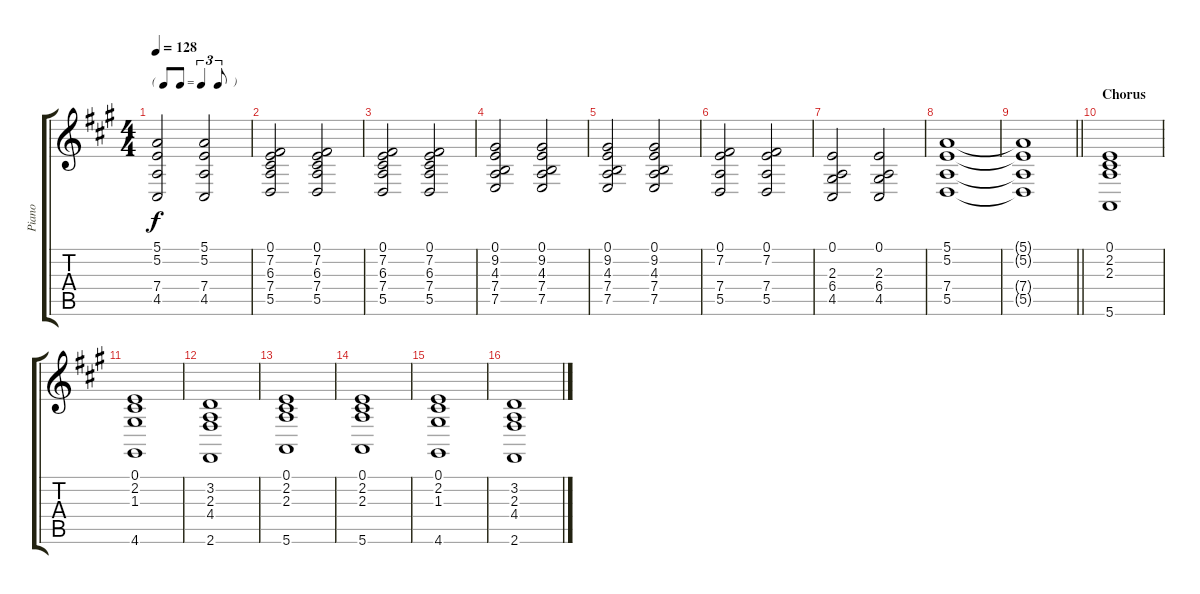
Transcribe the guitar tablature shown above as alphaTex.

\track ("Piano" "Piano") {instrument acousticgrandpiano}
\staff {score tabs}
\tuning (E4 B3 G3 D3 A2 E2) {hide}
\ts (4 4)
\tf triplet8th
\tempo 128
\clef g2
\ks a
(5.1 5.2 7.4 4.5).2{dy f} (5.1 5.2 7.4 4.5).2 |
(0.1 7.2 6.3 7.4 5.5).2 (0.1 7.2 6.3 7.4 5.5).2 |
(0.1 7.2 6.3 7.4 5.5).2 (0.1 7.2 6.3 7.4 5.5).2 |
(0.1 9.2 4.3 7.4 7.5).2 (0.1 9.2 4.3 7.4 7.5).2 |
(0.1 9.2 4.3 7.4 7.5).2 (0.1 9.2 4.3 7.4 7.5).2 |
(0.1 7.2 7.4 5.5).2 (0.1 7.2 7.4 5.5).2 |
(0.1 2.3 6.4 4.5).2 (0.1 2.3 6.4 4.5).2 |
(5.1 5.2 7.4 5.5).1 |
\barLineRight lightlight
(5.1{t} 5.2{t} 7.4{t} 5.5{t}).1 |
\section ("" "Chorus")
(0.1 2.2 2.3 5.6).1 |
(0.1 2.2 1.3 4.6).1 |
(3.2 2.3 4.4 2.6).1 |
(0.1 2.2 2.3 5.6).1 |
(0.1 2.2 2.3 5.6).1 |
(0.1 2.2 1.3 4.6).1 |
(3.2 2.3 4.4 2.6).1
